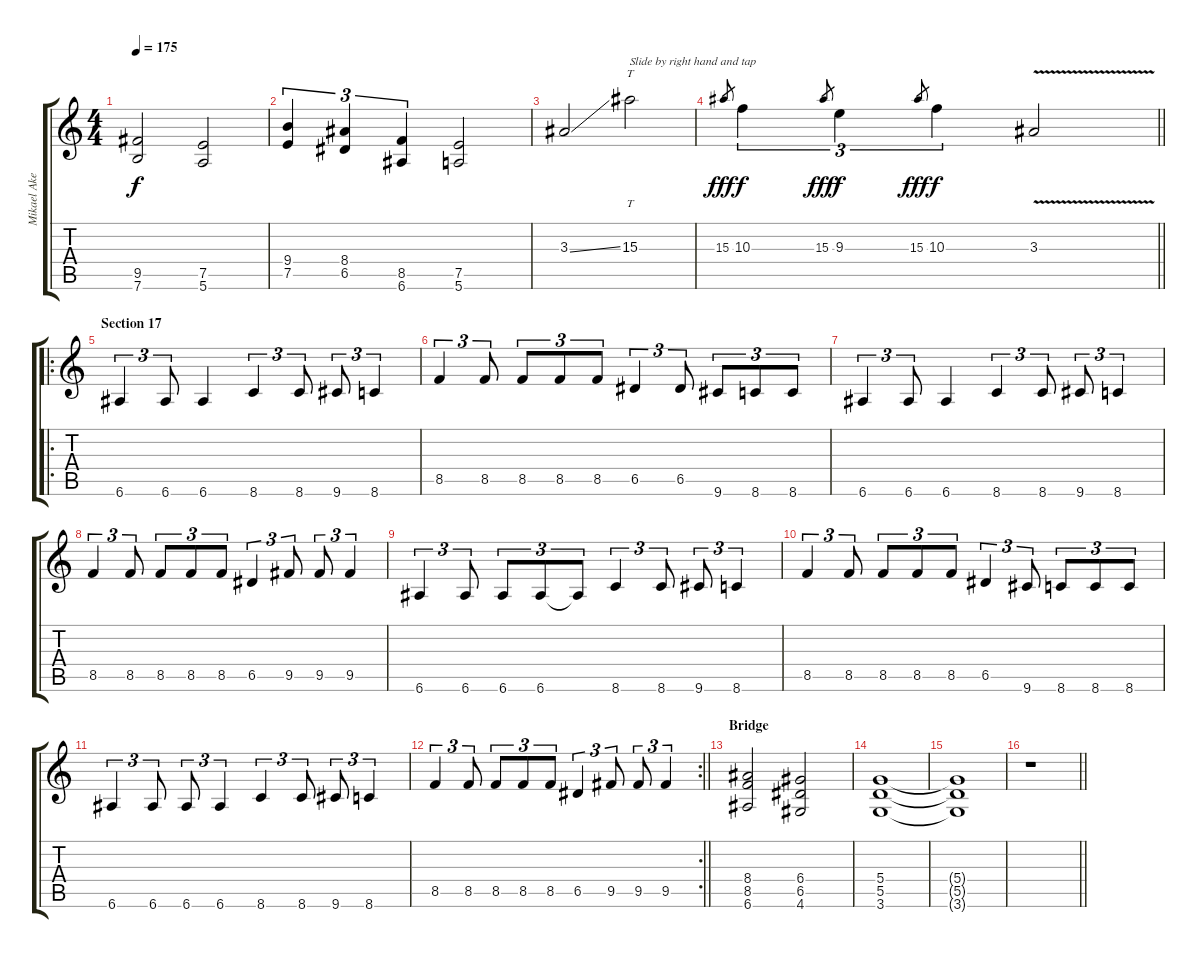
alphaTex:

\track ("Mikael Akerfeldt" "Mikael Ake") {instrument distortionguitar}
\staff {score tabs}
\tuning (E4 B3 G3 D3 A2 E2) {hide}
\ts (4 4)
\tempo 175
\clef g2
\ks c
(9.5 7.6).2{dy f} (7.5 5.6).2 |
(9.4 7.5).4{tu (3 2)} (8.4 6.5).4{tu (3 2)} (8.5 6.6).4{tu (3 2)} (7.5 5.6).2 |
3.3{ss}.2{balance 8} 15.3.2{tt txt "Slide by right hand and tap"} |
\barLineRight lightlight
15.3.8{gr dy fff} 10.3.4{tu (3 2) dy f} 15.3.8{gr dy fff} 9.3.4{tu (3 2) dy f} 15.3.8{gr dy fff} 10.3.4{tu (3 2) dy f} 3.3{v}.2 |
\ro
\section ("" "Section 17")
6.6.4{tu (3 2) balance 16} 6.6.8{tu (3 2)} 6.6.4 8.6.4{tu (3 2)} 8.6.8{tu (3 2)} 9.6.8{tu (3 2)} 8.6.4{tu (3 2)} |
8.5.4{tu (3 2)} 8.5.8{tu (3 2)} 8.5.8{tu (3 2)} 8.5.8{tu (3 2)} 8.5.8{tu (3 2)} 6.5.4{tu (3 2)} 6.5.8{tu (3 2)} 9.6.8{tu (3 2)} 8.6.8{tu (3 2)} 8.6.8{tu (3 2)} |
6.6.4{tu (3 2)} 6.6.8{tu (3 2)} 6.6.4 8.6.4{tu (3 2)} 8.6.8{tu (3 2)} 9.6.8{tu (3 2)} 8.6.4{tu (3 2)} |
8.5.4{tu (3 2)} 8.5.8{tu (3 2)} 8.5.8{tu (3 2)} 8.5.8{tu (3 2)} 8.5.8{tu (3 2)} 6.5.4{tu (3 2)} 9.5.8{tu (3 2)} 9.5.8{tu (3 2)} 9.5.4{tu (3 2)} |
6.6.4{tu (3 2)} 6.6.8{tu (3 2)} 6.6.8{tu (3 2)} 6.6.8{tu (3 2)} 6.6{t}.8{tu (3 2)} 8.6.4{tu (3 2)} 8.6.8{tu (3 2)} 9.6.8{tu (3 2)} 8.6.4{tu (3 2)} |
8.5.4{tu (3 2)} 8.5.8{tu (3 2)} 8.5.8{tu (3 2)} 8.5.8{tu (3 2)} 8.5.8{tu (3 2)} 6.5.4{tu (3 2)} 9.6.8{tu (3 2)} 8.6.8{tu (3 2)} 8.6.8{tu (3 2)} 8.6.8{tu (3 2)} |
6.6.4{tu (3 2)} 6.6.8{tu (3 2)} 6.6.8{tu (3 2)} 6.6.4{tu (3 2)} 8.6.4{tu (3 2)} 8.6.8{tu (3 2)} 9.6.8{tu (3 2)} 8.6.4{tu (3 2)} |
\rc 2
\barLineRight lightlight
8.5.4{tu (3 2)} 8.5.8{tu (3 2)} 8.5.8{tu (3 2)} 8.5.8{tu (3 2)} 8.5.8{tu (3 2)} 6.5.4{tu (3 2)} 9.5.8{tu (3 2)} 9.5.8{tu (3 2)} 9.5.4{tu (3 2)} |
\section ("" "Bridge")
(8.4 8.5 6.6).2 (6.4 6.5 4.6).2 |
(5.4 5.5 3.6).1 |
(5.4{t} 5.5{t} 3.6{t}).1 |
\barLineRight lightlight
r.1
